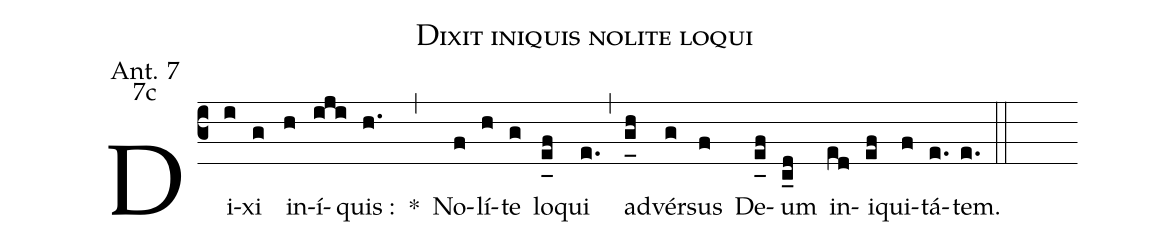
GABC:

name:Dixit iniquis nolite loqui;
office-part:Ant. 7 ;
mode:7c;
%%
(c3) Di(i)xi(g) in(h)í(iji)quis :(h.) <sp>*</sp>(,)
No(f)lí(h)te(g) lo(e_[uh:l]f)qui(e.) (,)
ad(g_[uh:l]h)vér(g)sus(f) De(e_[uh:l]f)um(c_d) in(ed)i(ef)qui(f)tá(e.)tem.(e.) (::)
